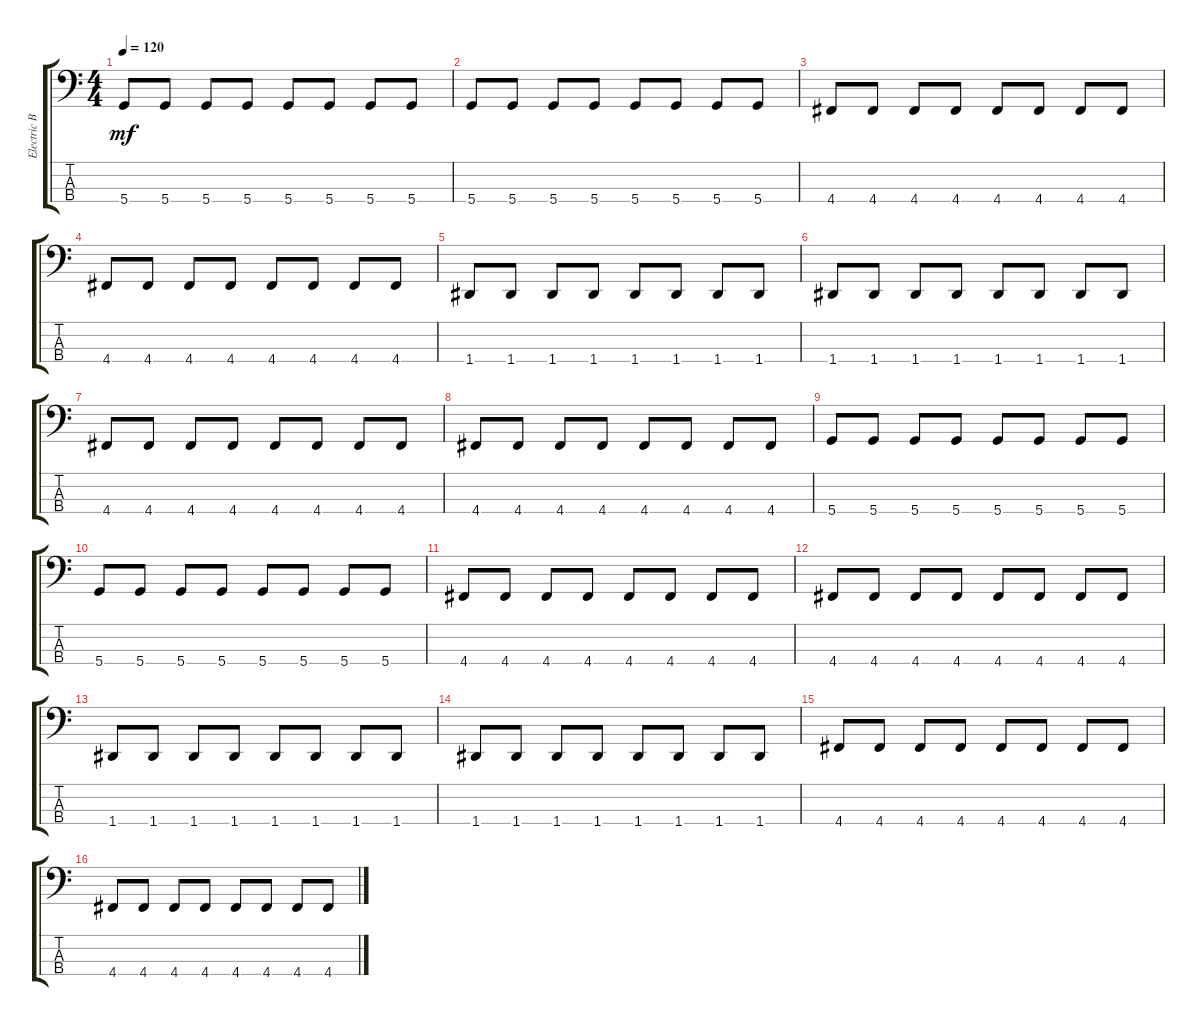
\track ("Electric Bass" "Electric B") {instrument electricbassfinger}
\staff {score tabs}
\tuning (F2 C2 G1 D1) {hide}
\ts (4 4)
\tempo 120
\clef f4
\ks c
5.4.8{dy mf instrument electricbassfinger} 5.4.8 5.4.8 5.4.8 5.4.8 5.4.8 5.4.8 5.4.8 |
5.4.8 5.4.8 5.4.8 5.4.8 5.4.8 5.4.8 5.4.8 5.4.8 |
4.4.8 4.4.8 4.4.8 4.4.8 4.4.8 4.4.8 4.4.8 4.4.8 |
4.4.8 4.4.8 4.4.8 4.4.8 4.4.8 4.4.8 4.4.8 4.4.8 |
1.4.8 1.4.8 1.4.8 1.4.8 1.4.8 1.4.8 1.4.8 1.4.8 |
1.4.8 1.4.8 1.4.8 1.4.8 1.4.8 1.4.8 1.4.8 1.4.8 |
4.4.8 4.4.8 4.4.8 4.4.8 4.4.8 4.4.8 4.4.8 4.4.8 |
4.4.8 4.4.8 4.4.8 4.4.8 4.4.8 4.4.8 4.4.8 4.4.8 |
5.4.8 5.4.8 5.4.8 5.4.8 5.4.8 5.4.8 5.4.8 5.4.8 |
5.4.8 5.4.8 5.4.8 5.4.8 5.4.8 5.4.8 5.4.8 5.4.8 |
4.4.8 4.4.8 4.4.8 4.4.8 4.4.8 4.4.8 4.4.8 4.4.8 |
4.4.8 4.4.8 4.4.8 4.4.8 4.4.8 4.4.8 4.4.8 4.4.8 |
1.4.8 1.4.8 1.4.8 1.4.8 1.4.8 1.4.8 1.4.8 1.4.8 |
1.4.8 1.4.8 1.4.8 1.4.8 1.4.8 1.4.8 1.4.8 1.4.8 |
4.4.8 4.4.8 4.4.8 4.4.8 4.4.8 4.4.8 4.4.8 4.4.8 |
4.4.8 4.4.8 4.4.8 4.4.8 4.4.8 4.4.8 4.4.8 4.4.8
